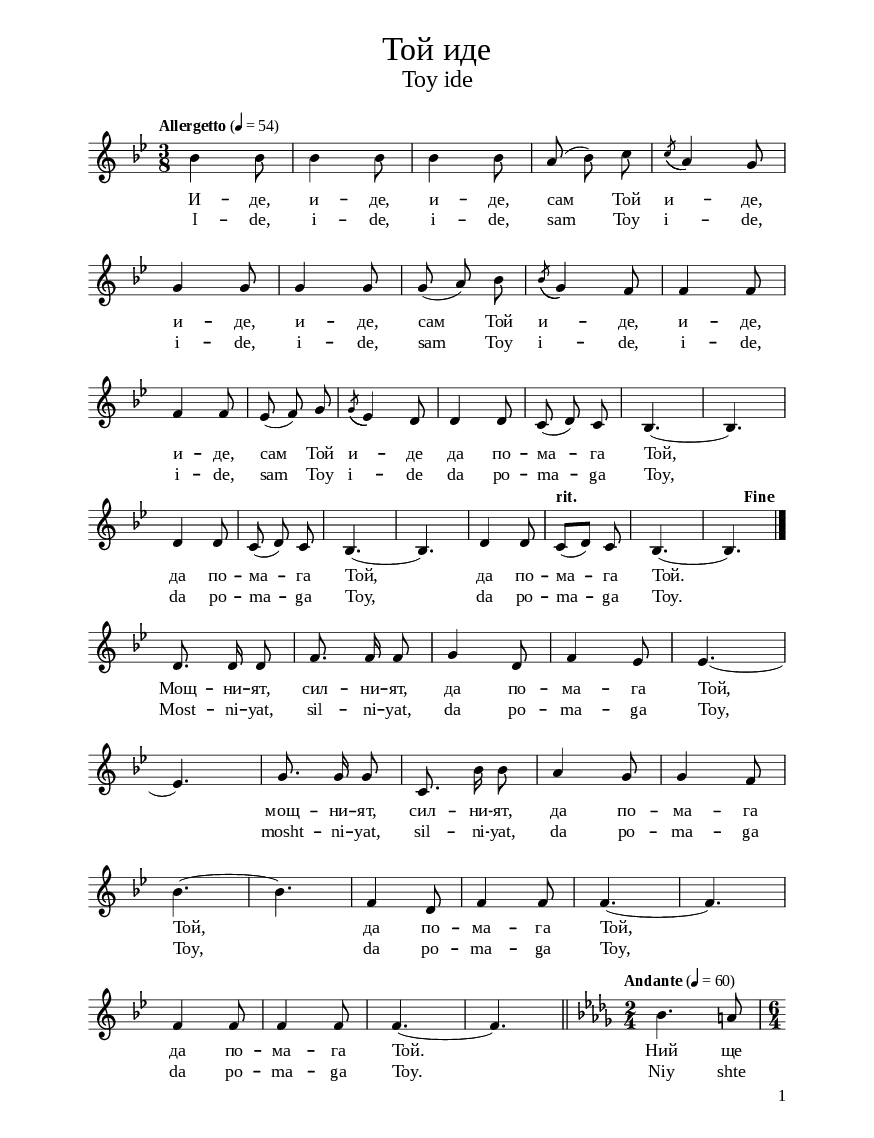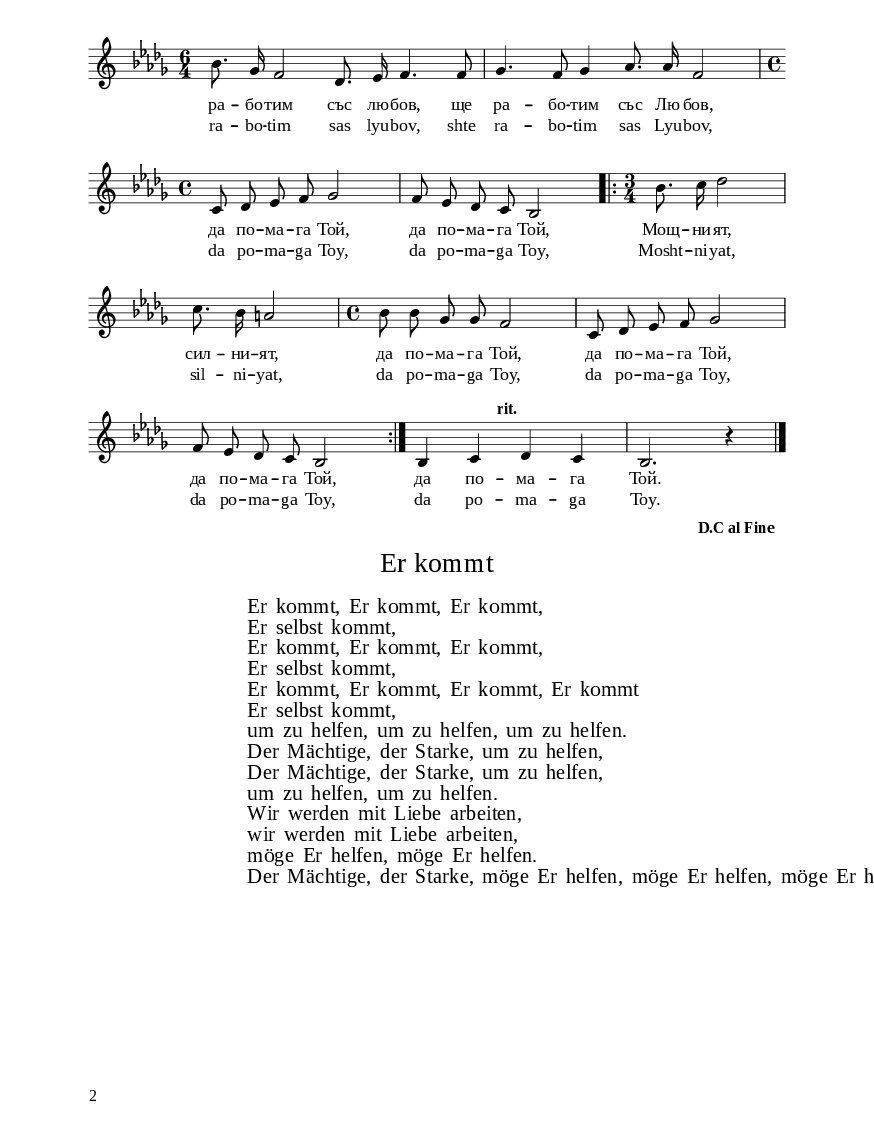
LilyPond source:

\version "2.24.0"

% include paper part and global functions
\include "include/globals.ily"

\bookpart {
  \include "include/bookpart-paper.ily"
  \score {
    \include "include/score-layout.ily"


    \new Voice \absolute {
      \clef treble
      \key bes \major
      \time 3/8
      \tempoFunc "Allergetto" 4 "54"
      \autoBeamOff

      bes'4 bes'8 | bes'4 bes'8 |  bes'4 bes'8 |  a'8 ( bes'8 )  c''8 \noBeam | \acciaccatura { c''8 ( } a'4 ) g'8 | \break

      g'4 g'8 | g'4 g'8 | g'8 ( a'8 ) bes'8 \noBeam|  \acciaccatura { bes'8 ( } g'4 ) f'8 | f'4 f'8 | \break


      f'4 f'8 | es'8 ( f'8 ) g'8 \noBeam | \acciaccatura { g'8 ( } es'4 ) d'8 |  d'4 d'8 | c'8 ( d'8 ) c'8 \noBeam | bes4. ~ | bes4. \break


      | d'4 d'8 | c'8 ( d'8 ) c'8 \noBeam | bes4. ~ | bes4. |  d'4 d'8 | \tempo "rit." c'8 [( d'8 )] \noBeam c'8 | bes4. ~ |
      \tempo "     Fine" bes4. \bar "|." \break

      d'8. \noBeam d'16 \noBeam d'8 |  f'8.\noBeam f'16 \noBeam f'8 | g'4 d'8 | f'4 es'8 |  es'4. ~ | \break

      es'4. | g'8.\noBeam g'16 \noBeam g'8 | c'8. \noBeam bes'16 \noBeam  bes'8 | a'4 g'8 | g'4 f'8 | \break

      bes'4. ~ | bes'4. | f'4 d'8 | f'4 f'8 | f'4. ~ | f'4. |  \break

      f'4 f'8 |f'4  f'8 | f'4. ~ |  f'4. \bar "||" \key des \major \time 2/4 |

      \tempoFunc "Andante" 4 "60"
      
      bes'4. a'8 | \break

      \time 6/4 \autoBeamOff bes'8. ges'16 f'2 des'8. es'16 f'4. f'8 |  ges'4. f'8 ges'4 as'8. as'16 f'2 |  \break

      \time 4/4  c'8 des'8 es'8 f'8 ges'2 | f'8 es'8 des'8 c'8 bes2 | \time 3/4  \repeat volta 2 {
        bes'8. c''16 des''2 | \break

        c''8. bes'16 a'2 | \time 4/4  bes'8 bes'8 ges'8 ges'8 f'2 | c'8 des'8 es'8 f'8 ges'2 | \break

        f'8 es'8 des'8 c'8 bes2
      } bes4 \tempo "       rit." c'4 des'4 c'4 | bes2. r4
      \bar "|."
    }

    \addlyrics {
      И  --  де,   и
      --  де,   и  --  де,   сам   Той   и -- де,   и  --  де,   и  --  де,
      сам   Той   и -- де,   и  --  де,   и  --  де,   сам   Той  и -- де   да
      по  --  ма  --  га   Той,   да   по  --  ма  --  га   Той,   да
      по  --  ма  --  га   Той.   Мощ  --  ни  --  ят,   сил  --  ни  --
      ят,   да   по  --  ма  --  га   Той, мощ  --  ни  --  ят,
      сил  --  ни  --  ят,   да   по  --  ма  --  га   Той,   да   по  --
      ма  --  га   Той,   да   по  --  ма  --  га   Той.   Ний   ще   ра
      --  бо  --  тим   със   лю  --  бов,   ще   ра  --  бо  --  тим
      със   Лю  --  бов,   да   по  --  ма  --  га   Той,   да   по  --
      ма  --  га    Той,   Мощ  --  ни  --  ят,   сил  --  ни  --
      ят,   да   по  --  ма  --  га   Той,   да   по  --  ма  --  га
      Той,   да   по  --  ма  --  га   Той,   да   по  --  ма  --  га
      Той.
    }
    \addlyrics {
      I --  de,  i --
      de,  i --  de,  sam Toy i -- de,  i --  de,  i --  de,  sam Toy i -- de,  i
      --  de,  i --  de,  sam Toy i -- de da po -- ma -- ga  Toy,  da po -- ma
      -- ga  Toy,  da po -- ma -- ga  Toy.  Most -- ni --  yat,  sil -- ni
      --  yat,  da po -- ma -- ga  Toy,  mosht -- ni --  yat,  sil -- ni
      --  yat,  da po -- ma -- ga  Toy,  da po -- ma -- ga  Toy,  da po --
      ma -- ga  Toy.  Niy shte ra -- bo -- tim sas lyu --  bov,  shte ra
      -- bo -- tim sas Lyu --  bov,  da po -- ma -- ga  Toy,  da po -- ma
      -- ga  Toy,  Mosht -- ni --  yat,  sil -- ni --  yat,  da po -- ma
      -- ga  Toy,  da po -- ma -- ga  Toy,  da po -- ma -- ga  Toy,  da po
      -- ma -- ga  Toy.
    }

      \header {
      title = \titleFunc "Той иде" "Toy ide"
    }

    \midi{}
  } % score


\markup \dc-one "D.C al Fine"

  

  % include foreign translation(s) of the song

  
  \version "2.24.0"

\markup \fill-line { \fontsize #deTitleFontSize "Er kommt" }
\markup \null
\markup \null
\markup \fontsize #deCoupletFontSize {
  \hspace #14
  \override #`(baseline-skip . ,deCoupletBaselineSkip)

  \column {

    \line { " " Er kommt, Er kommt, Er kommt, }

    \line { " " Er selbst kommt,  }

    \line { " "Er kommt, Er kommt, Er kommt,  }

    \line { " "Er selbst kommt,  }

    \line { " "Er kommt, Er kommt, Er kommt, Er kommt }

    \line { " " Er selbst kommt,}

    \line { " " um zu helfen, um zu helfen, um zu helfen.  }

    \line { " " Der Mächtige, der Starke, um zu helfen,  }

    \line { " " Der Mächtige, der Starke, um zu helfen,  }

    \line { " " um zu helfen, um zu helfen.  }

    \line { " "Wir werden mit Liebe arbeiten,  }

    \line { " "  wir werden mit Liebe arbeiten,  }

    \line { " "möge Er helfen, möge Er helfen. }
        \line { " "Der Mächtige, der Starke, möge Er helfen, möge Er helfen,  möge Er helfen. }

  }
}


} % bookpart
